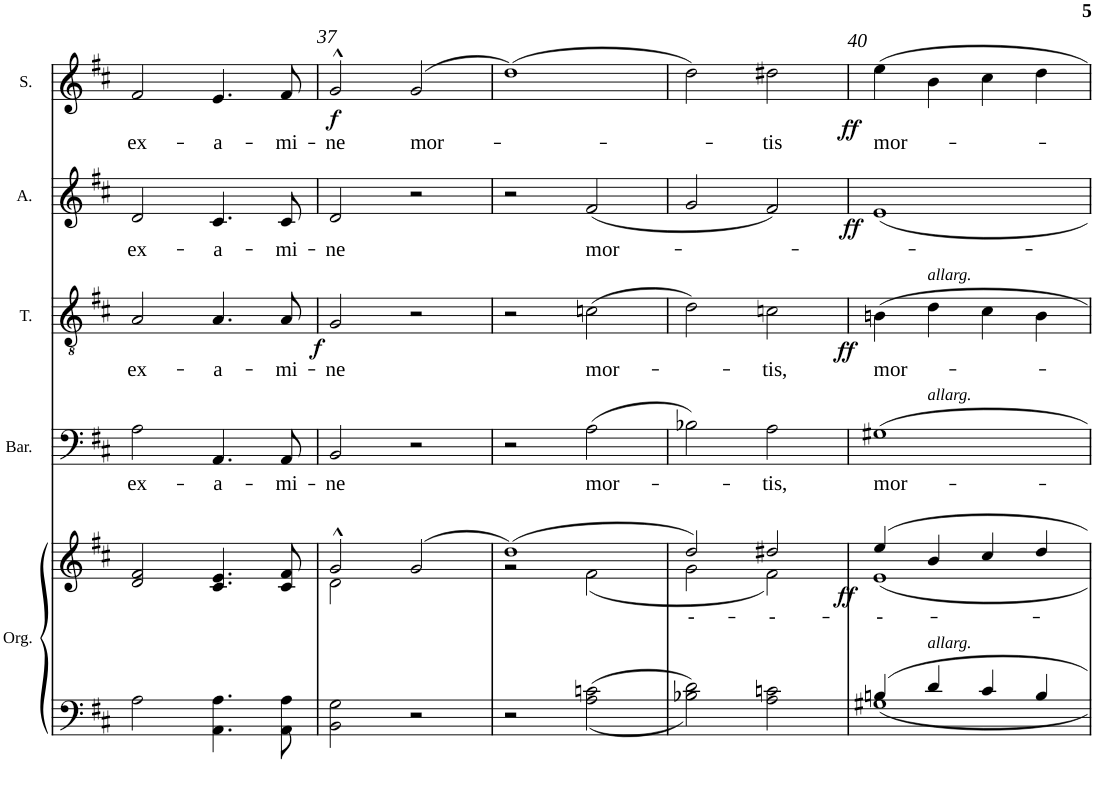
**kern	**kern	**text	**dynam	**kern	**text	**kern	**text	**dynam	**kern	**text	**dynam	**kern	**text	**dynam
*part5	*part5	*part5	*part5	*part4	*part4	*part3	*part3	*part3	*part2	*part2	*part2	*part1	*part1	*part1
*staff6	*staff5	*staff5	*staff5/6	*staff4	*staff4	*staff3	*staff3	*staff3	*staff2	*staff2	*staff2	*staff1	*staff1	*staff1
*I"Organ	*	*	*	*I"Baritone	*	*I"Tenor	*	*	*I"Alto	*	*	*I"Soprano	*	*
*I'Org.	*	*	*	*I'Bar.	*	*I'T.	*	*	*I'A.	*	*	*I'S.	*	*
!!LO:PB:g=z
*clefF4	*clefG2	*	*	*clefF4	*	*clefGv2	*	*	*clefG2	*	*	*clefG2	*	*
*k[f#c#]	*k[f#c#]	*	*	*k[f#c#]	*	*k[f#c#]	*	*	*k[f#c#]	*	*	*k[f#c#]	*	*
*M4/4	*M4/4	*	*	*M4/4	*	*M4/4	*	*	*M4/4	*	*	*M4/4	*	*
=36	=36	=36	=36	=36	=36	=36	=36	=36	=36	=36	=36	=36	=36	=36
!	!	!	!	!	!LO:LY:b	!	!LO:LY:b	!	!	!LO:LY:b	!	!	!LO:LY:b	!
2A\	2d/ 2f#/	.	.	2A\	ex-	2A/	ex-	.	2d/	ex-	.	2f#/	ex-	.
!	!	!	!	!	!LO:LY:b	!	!LO:LY:b	!	!	!LO:LY:b	!	!	!LO:LY:b	!
4.AA\ 4.A\	4.c#/ 4.e/	.	.	4.AA/	-a-	4.A/	-a-	.	4.c#/	-a-	.	4.e/	-a-	.
!	!	!	!	!	!LO:LY:b	!	!LO:LY:b	!	!	!LO:LY:b	!	!	!LO:LY:b	!
8AA\ 8A\	8c#/ 8f#/	.	.	8AA/	-mi-	8A/	-mi-	.	8c#/	-mi-	.	8f#/	-mi-	.
=37	=37	=37	=37	=37	=37	=37	=37	=37	=37	=37	=37	=37	=37	=37
*	*^	*	*	*	*	*	*	*	*	*	*	*	*	*
!	!	!	!	!	!	!LO:LY:b	!	!LO:LY:b	!LO:DY:b	!	!LO:LY:b	!	!	!LO:LY:b	!LO:DY:b
2BB\ 2G\	2g^^/	2d\	.	.	2BB/	-ne	2G/	-ne	f	2d/	-ne	.	2g^^/	-ne	f
!	!	!	!	!	!	!	!	!	!	!	!	!	!	!LO:LY:b	!
2r	(>2g/	2ryy	.	.	2r	.	2r	.	.	2r	.	.	(2g/	mor-	.
=38	=38	=38	=38	=38	=38	=38	=38	=38	=38	=38	=38	=38	=38	=38	=38
2r	(1dd)	2r	.	.	2r	.	2r	.	.	2r	.	.	(1dd)	.	.
!	!	!	!	!	!	!LO:LY:b	!	!LO:LY:b	!	!	!LO:LY:b	!	!	!	!
2A\ 2cn\	.	(2f#\	.	.	(2A\	mor-	(2cn\	mor-	.	(2f#/	mor-	.	.	.	.
=39	=39	=39	=39	=39	=39	=39	=39	=39	=39	=39	=39	=39	=39	=39	=39
!	!	!	!LO:LY:b	!	!	!	!	!	!	!	!	!	!	!	!
2B-X\ 2d\	2dd/)	2g\	--	.	2B-X\)	.	2d\)	.	.	2g/	.	.	2dd\)	.	.
!	!	!	!LO:LY:b	!	!	!LO:LY:b	!	!LO:LY:b	!	!	!	!	!	!LO:LY:b	!
2A\ 2cn\	2dd#X/	2f#\)	---	.	2A\	-tis,	2cn\	-tis,	.	2f#/)	.	.	2dd#X\	-tis	.
=40	=40	=40	=40	=40	=40	=40	=40	=40	=40	=40	=40	=40	=40	=40	=40
*^	*	*	*	*	*	*	*	*	*	*	*	*	*	*	*
!	!	!	!	!LO:LY:b	!LO:DY:b	!	!LO:LY:b	!	!LO:LY:b	!LO:DY:b	!	!	!LO:DY:b	!	!LO:LY:b	!LO:DY:b
*	*	*	*	*	*	*^	*	*	*	*	*	*	*	*	*	*
4Bn/	1G#X	4ee/	1e	---	ff	1G#X	4ryy	mor-	4Bn\	mor-	ff	1e	.	ff	4ee\	mor-	ff
!	!	!	!	!	!	!	!	!	!LO:TX:a:i:t=allarg.	!	!	!	!	!	!	!	!
!	!	!	!	!	!	!	!LO:TX:a:i:t=allarg.	!	!	!	!	!	!	!	!	!	!
!LO:TX:a:i:t=allarg.	!	!	!	!	!	!	!	!	!	!	!	!	!	!	!	!	!
4d/	.	4b/	.	.	.	.	2.ryy	.	4d\	.	.	.	.	.	4b\	.	.
4c#/	.	4cc#/	.	.	.	.	.	.	4c#\	.	.	.	.	.	4cc#\	.	.
4B/	.	4dd/	.	.	.	.	.	.	4B\	.	.	.	.	.	4dd\	.	.
*v	*v	*	*	*	*	*v	*v	*	*	*	*	*	*	*	*	*	*
*	*v	*v	*	*	*	*	*	*	*	*	*	*	*	*	*
=	=	=	=	=	=	=	=	=	=	=	=	=	=	=
*-	*-	*-	*-	*-	*-	*-	*-	*-	*-	*-	*-	*-	*-	*-
